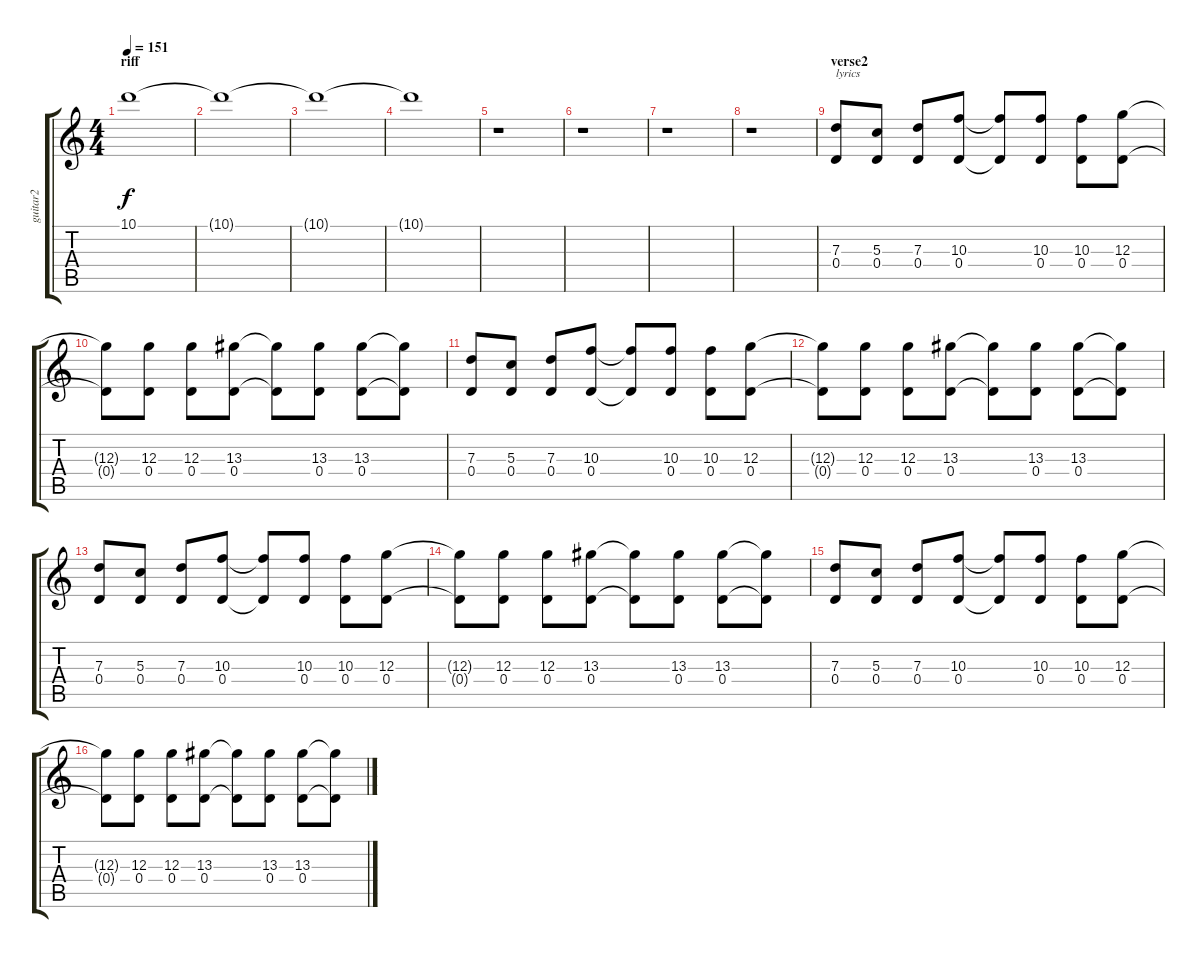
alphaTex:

\track ("guitar2" "guitar2") {instrument overdrivenguitar}
\staff {score tabs}
\tuning (E4 B3 G3 D3 A2 E2) {hide}
\ts (4 4)
\section ("" "riff")
\tempo 151
\clef g2
\ks c
10.1.1{dy f} |
10.1{t}.1 |
10.1{t}.1 |
10.1{t}.1 |
r.1 |
r.1 |
r.1 |
r.1 |
\section ("" "verse2")
(7.3 0.4).8{txt "lyrics"} (5.3 0.4).8 (7.3 0.4).8 (10.3 0.4).8 (10.3{t} 0.4{t}).8 (10.3 0.4).8 (10.3 0.4).8 (12.3 0.4).8 |
(12.3{t} 0.4{t}).8 (12.3 0.4).8 (12.3 0.4).8 (13.3 0.4).8 (13.3{t} 0.4{t}).8 (13.3 0.4).8 (13.3 0.4).8 (13.3{t} 0.4{t}).8 |
(7.3 0.4).8 (5.3 0.4).8 (7.3 0.4).8 (10.3 0.4).8 (10.3{t} 0.4{t}).8 (10.3 0.4).8 (10.3 0.4).8 (12.3 0.4).8 |
(12.3{t} 0.4{t}).8 (12.3 0.4).8 (12.3 0.4).8 (13.3 0.4).8 (13.3{t} 0.4{t}).8 (13.3 0.4).8 (13.3 0.4).8 (13.3{t} 0.4{t}).8 |
(7.3 0.4).8 (5.3 0.4).8 (7.3 0.4).8 (10.3 0.4).8 (10.3{t} 0.4{t}).8 (10.3 0.4).8 (10.3 0.4).8 (12.3 0.4).8 |
(12.3{t} 0.4{t}).8 (12.3 0.4).8 (12.3 0.4).8 (13.3 0.4).8 (13.3{t} 0.4{t}).8 (13.3 0.4).8 (13.3 0.4).8 (13.3{t} 0.4{t}).8 |
(7.3 0.4).8 (5.3 0.4).8 (7.3 0.4).8 (10.3 0.4).8 (10.3{t} 0.4{t}).8 (10.3 0.4).8 (10.3 0.4).8 (12.3 0.4).8 |
(12.3{t} 0.4{t}).8 (12.3 0.4).8 (12.3 0.4).8 (13.3 0.4).8 (13.3{t} 0.4{t}).8 (13.3 0.4).8 (13.3 0.4).8 (13.3{t} 0.4{t}).8
